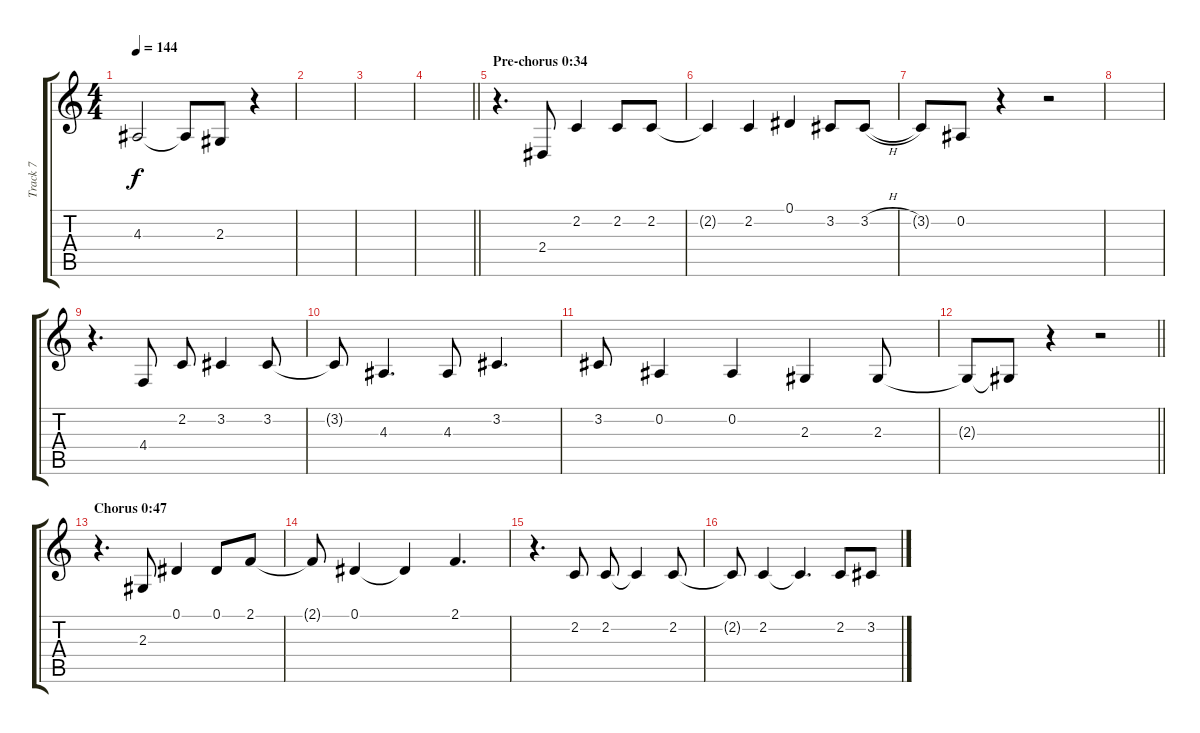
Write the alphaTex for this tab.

\track ("Track 7" "Track 7") {instrument baritonesax}
\staff {score tabs}
\tuning (Eb4 Bb3 Gb3 Db3 Ab2 Eb2) {hide}
\ts (4 4)
\tempo 144
\clef g2
\ks c
4.3{t}.2{dy f} 4.3{t}.8 2.3.8 r.4 |
|
|
\barLineRight lightlight
|
\section ("" "Pre-chorus 0:34")
r.4{d} 2.4.8 2.2.4 2.2.8 2.2.8 |
2.2{t}.4 2.2.4 0.1.4 3.2.8 3.2{h}.8 |
3.2{t}.8 0.2.8 r.4 r.2 |
|
r.4{d} 4.4.8 2.2.8 3.2.4 3.2.8 |
3.2{t}.8 4.3.4{d} 4.3.8 3.2.4{d} |
3.2.8 0.2.4 0.2.4 2.3.4 2.3.8 |
\barLineRight lightlight
2.3{t}.8 2.3{t}.8 r.4 r.2 |
\section ("" "Chorus 0:47")
r.4{d} 2.3.8 0.1.4 0.1.8 2.1.8 |
2.1{t}.8 0.1.4 0.1{t}.4 2.1.4{d} |
r.4{d} 2.2.8 2.2.8 2.2{t}.4 2.2.8 |
2.2{t}.8 2.2.4 2.2{t}.4{d} 2.2.8 3.2.8
